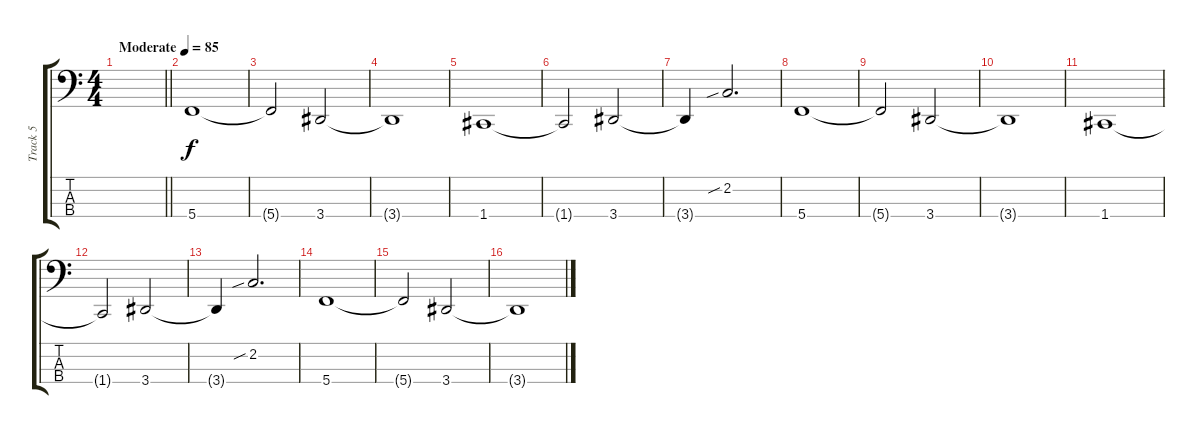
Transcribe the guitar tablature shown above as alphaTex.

\track ("Track 5" "Track 5") {instrument electricbassfinger}
\staff {score tabs}
\tuning (Eb2 Bb1 F1 C1) {hide}
\ts (4 4)
\tempo (85 "Moderate")
\clef f4
\barLineRight lightlight
\ks c
|
5.4.1 |
5.4{t}.2 3.4.2 |
3.4{t}.1 |
1.4.1 |
1.4{t}.2 3.4.2 |
3.4{t}.4 2.2{sib}.2{d} |
5.4.1 |
5.4{t}.2 3.4.2 |
3.4{t}.1 |
1.4.1 |
1.4{t}.2 3.4.2 |
3.4{t}.4 2.2{sib}.2{d} |
5.4.1 |
5.4{t}.2 3.4.2 |
3.4{t}.1
